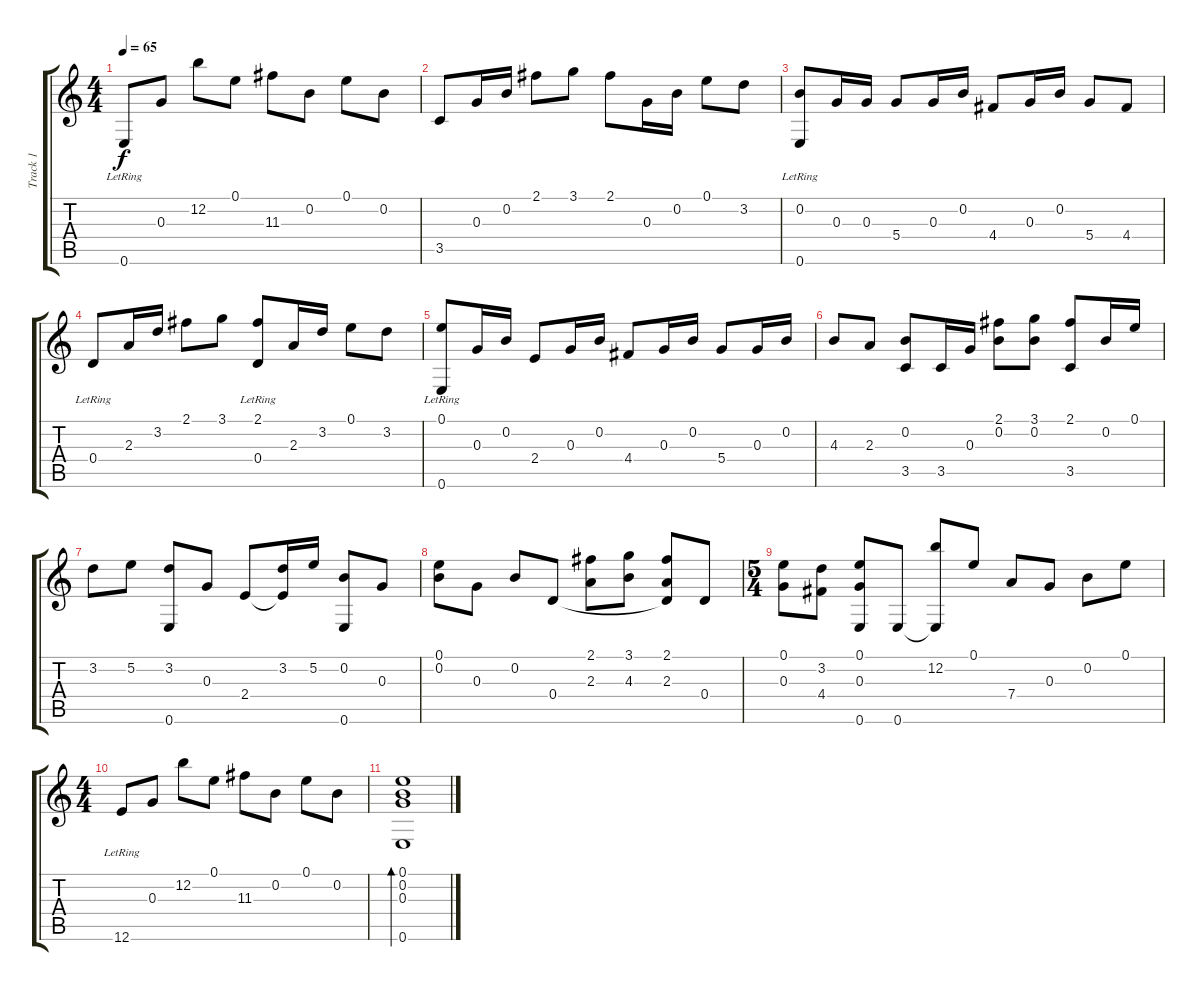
\track ("Track 1" "Track 1") {instrument acousticguitarsteel}
\staff {score tabs}
\tuning (E4 B3 G3 D3 A2 E2) {hide}
\ts (4 4)
\tempo 65
\clef g2
\ks c
0.6{lr}.8{dy f} 0.3.8 12.2.8 0.1.8 11.3.8 0.2.8 0.1.8 0.2.8 |
3.5.8 0.3.16 0.2.16 2.1.8 3.1.8 2.1.8 0.3.16 0.2.16 0.1.8 3.2.8 |
(0.2 0.6{lr}).8 0.3.16 0.3.16 5.4.8 0.3.16 0.2.16 4.4.8 0.3.16 0.2.16 5.4.8 4.4.8 |
0.4{lr}.8 2.3.16 3.2.16 2.1.8 3.1.8 (2.1 0.4{lr}).8 2.3.16 3.2.16 0.1.8 3.2.8 |
(0.1 0.6{lr}).8 0.3.16 0.2.16 2.4.8 0.3.16 0.2.16 4.4.8 0.3.16 0.2.16 5.4.8 0.3.16 0.2.16 |
4.3.8 2.3.8 (0.2 3.5).8 3.5.16 0.3.16 (2.1 0.2).8 (3.1 0.2).8 (2.1 3.5).8 0.2.16 0.1.16 |
3.2.8 5.2.8 (3.2 0.6).8 0.3.8 2.4.8 (3.2 2.4{t}).16 5.2.16 (0.2 0.6).8 0.3.8 |
(0.1 0.2).8 0.3.8 0.2.8 0.4.8 (2.1 2.3).8 (3.1 4.3).8 (2.1 2.3 0.4{t}).8 0.4.8 |
\ts (5 4)
(0.1 0.3).8 (3.2 4.4).8 (0.1 0.3 0.6).8 0.6.8 (12.2 0.6{t}).8 0.1.8 7.4.8 0.3.8 0.2.8 0.1.8 |
\ts (4 4)
12.6{lr}.8 0.3.8 12.2.8 0.1.8 11.3.8 0.2.8 0.1.8 0.2.8 |
(0.1 0.2 0.3 0.6).1{bd 240}
